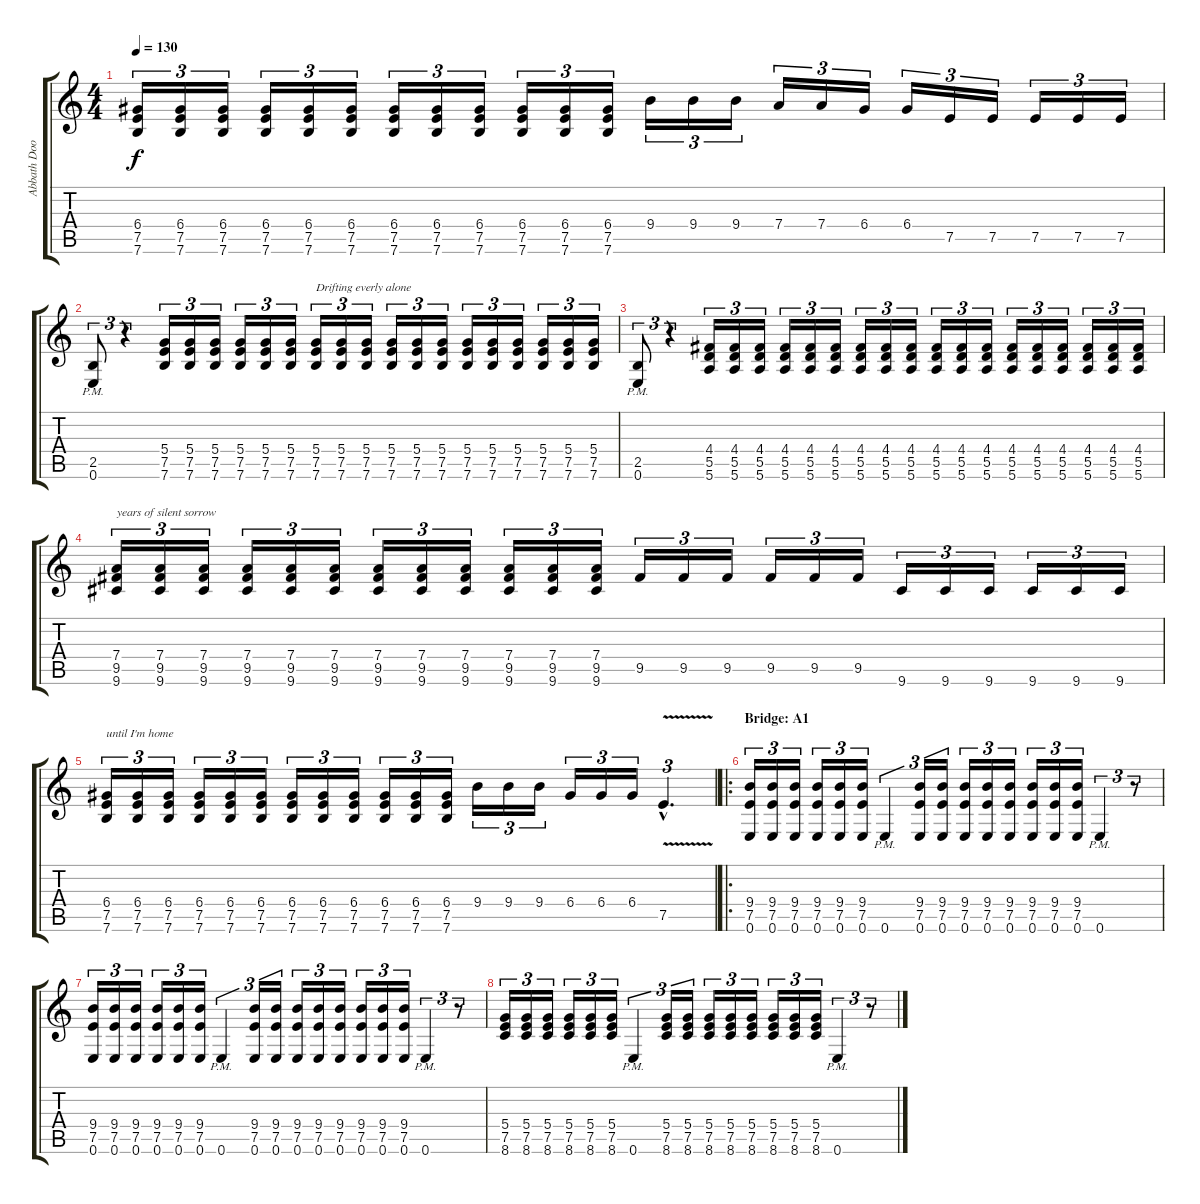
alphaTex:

\track ("Abbath Doom Occulta (Guitar)" "Abbath Doo") {instrument distortionguitar}
\staff {score tabs}
\tuning (E4 B3 G3 D3 A2 E2) {hide}
\ts (4 4)
\tempo 130
\clef g2
\ks c
(6.4 7.5 7.6).16{tu (3 2) dy f} (6.4 7.5 7.6).16{tu (3 2)} (6.4 7.5 7.6).16{tu (3 2)} (6.4 7.5 7.6).16{tu (3 2)} (6.4 7.5 7.6).16{tu (3 2)} (6.4 7.5 7.6).16{tu (3 2)} (6.4 7.5 7.6).16{tu (3 2)} (6.4 7.5 7.6).16{tu (3 2)} (6.4 7.5 7.6).16{tu (3 2)} (6.4 7.5 7.6).16{tu (3 2)} (6.4 7.5 7.6).16{tu (3 2)} (6.4 7.5 7.6).16{tu (3 2)} 9.4.16{tu (3 2)} 9.4.16{tu (3 2)} 9.4.16{tu (3 2)} 7.4.16{tu (3 2)} 7.4.16{tu (3 2)} 6.4.16{tu (3 2)} 6.4.16{tu (3 2)} 7.5.16{tu (3 2)} 7.5.16{tu (3 2)} 7.5.16{tu (3 2)} 7.5.16{tu (3 2)} 7.5.16{tu (3 2)} |
(2.5{pm} 0.6).8{tu (3 2)} r.4{tu (3 2)} (5.4 7.5 7.6).16{tu (3 2)} (5.4 7.5 7.6).16{tu (3 2)} (5.4 7.5 7.6).16{tu (3 2)} (5.4 7.5 7.6).16{tu (3 2)} (5.4 7.5 7.6).16{tu (3 2)} (5.4 7.5 7.6).16{tu (3 2)} (5.4 7.5 7.6).16{tu (3 2) txt "Drifting everly alone"} (5.4 7.5 7.6).16{tu (3 2)} (5.4 7.5 7.6).16{tu (3 2)} (5.4 7.5 7.6).16{tu (3 2)} (5.4 7.5 7.6).16{tu (3 2)} (5.4 7.5 7.6).16{tu (3 2)} (5.4 7.5 7.6).16{tu (3 2)} (5.4 7.5 7.6).16{tu (3 2)} (5.4 7.5 7.6).16{tu (3 2)} (5.4 7.5 7.6).16{tu (3 2)} (5.4 7.5 7.6).16{tu (3 2)} (5.4 7.5 7.6).16{tu (3 2)} |
(2.5{pm} 0.6).8{tu (3 2)} r.4{tu (3 2)} (4.4 5.5 5.6).16{tu (3 2)} (4.4 5.5 5.6).16{tu (3 2)} (4.4 5.5 5.6).16{tu (3 2)} (4.4 5.5 5.6).16{tu (3 2)} (4.4 5.5 5.6).16{tu (3 2)} (4.4 5.5 5.6).16{tu (3 2)} (4.4 5.5 5.6).16{tu (3 2)} (4.4 5.5 5.6).16{tu (3 2)} (4.4 5.5 5.6).16{tu (3 2)} (4.4 5.5 5.6).16{tu (3 2)} (4.4 5.5 5.6).16{tu (3 2)} (4.4 5.5 5.6).16{tu (3 2)} (4.4 5.5 5.6).16{tu (3 2)} (4.4 5.5 5.6).16{tu (3 2)} (4.4 5.5 5.6).16{tu (3 2)} (4.4 5.5 5.6).16{tu (3 2)} (4.4 5.5 5.6).16{tu (3 2)} (4.4 5.5 5.6).16{tu (3 2)} |
(7.4 9.5 9.6).16{tu (3 2) txt "years of silent sorrow "} (7.4 9.5 9.6).16{tu (3 2)} (7.4 9.5 9.6).16{tu (3 2)} (7.4 9.5 9.6).16{tu (3 2)} (7.4 9.5 9.6).16{tu (3 2)} (7.4 9.5 9.6).16{tu (3 2)} (7.4 9.5 9.6).16{tu (3 2)} (7.4 9.5 9.6).16{tu (3 2)} (7.4 9.5 9.6).16{tu (3 2)} (7.4 9.5 9.6).16{tu (3 2)} (7.4 9.5 9.6).16{tu (3 2)} (7.4 9.5 9.6).16{tu (3 2)} 9.5.16{tu (3 2)} 9.5.16{tu (3 2)} 9.5.16{tu (3 2)} 9.5.16{tu (3 2)} 9.5.16{tu (3 2)} 9.5.16{tu (3 2)} 9.6.16{tu (3 2)} 9.6.16{tu (3 2)} 9.6.16{tu (3 2)} 9.6.16{tu (3 2)} 9.6.16{tu (3 2)} 9.6.16{tu (3 2)} |
(6.4 7.5 7.6).16{tu (3 2) txt "until I'm home"} (6.4 7.5 7.6).16{tu (3 2)} (6.4 7.5 7.6).16{tu (3 2)} (6.4 7.5 7.6).16{tu (3 2)} (6.4 7.5 7.6).16{tu (3 2)} (6.4 7.5 7.6).16{tu (3 2)} (6.4 7.5 7.6).16{tu (3 2)} (6.4 7.5 7.6).16{tu (3 2)} (6.4 7.5 7.6).16{tu (3 2)} (6.4 7.5 7.6).16{tu (3 2)} (6.4 7.5 7.6).16{tu (3 2)} (6.4 7.5 7.6).16{tu (3 2)} 9.4.16{tu (3 2)} 9.4.16{tu (3 2)} 9.4.16{tu (3 2)} 6.4.16{tu (3 2)} 6.4.16{tu (3 2)} 6.4.16{tu (3 2)} 7.5{v hac}.4{d tu (3 2)} |
\ro
\section ("" "Bridge: A1")
(9.4 7.5 0.6).16{tu (3 2)} (9.4 7.5 0.6).16{tu (3 2)} (9.4 7.5 0.6).16{tu (3 2)} (9.4 7.5 0.6).16{tu (3 2)} (9.4 7.5 0.6).16{tu (3 2)} (9.4 7.5 0.6).16{tu (3 2)} 0.6{pm}.4{tu (3 2)} (9.4 7.5 0.6).16{tu (3 2)} (9.4 7.5 0.6).16{tu (3 2)} (9.4 7.5 0.6).16{tu (3 2)} (9.4 7.5 0.6).16{tu (3 2)} (9.4 7.5 0.6).16{tu (3 2)} (9.4 7.5 0.6).16{tu (3 2)} (9.4 7.5 0.6).16{tu (3 2)} (9.4 7.5 0.6).16{tu (3 2)} 0.6{pm}.4{tu (3 2)} r.8{tu (3 2)} |
(9.4 7.5 0.6).16{tu (3 2)} (9.4 7.5 0.6).16{tu (3 2)} (9.4 7.5 0.6).16{tu (3 2)} (9.4 7.5 0.6).16{tu (3 2)} (9.4 7.5 0.6).16{tu (3 2)} (9.4 7.5 0.6).16{tu (3 2)} 0.6{pm}.4{tu (3 2)} (9.4 7.5 0.6).16{tu (3 2)} (9.4 7.5 0.6).16{tu (3 2)} (9.4 7.5 0.6).16{tu (3 2)} (9.4 7.5 0.6).16{tu (3 2)} (9.4 7.5 0.6).16{tu (3 2)} (9.4 7.5 0.6).16{tu (3 2)} (9.4 7.5 0.6).16{tu (3 2)} (9.4 7.5 0.6).16{tu (3 2)} 0.6{pm}.4{tu (3 2)} r.8{tu (3 2)} |
(5.4 7.5 8.6).16{tu (3 2)} (5.4 7.5 8.6).16{tu (3 2)} (5.4 7.5 8.6).16{tu (3 2)} (5.4 7.5 8.6).16{tu (3 2)} (5.4 7.5 8.6).16{tu (3 2)} (5.4 7.5 8.6).16{tu (3 2)} 0.6{pm}.4{tu (3 2)} (5.4 7.5 8.6).16{tu (3 2)} (5.4 7.5 8.6).16{tu (3 2)} (5.4 7.5 8.6).16{tu (3 2)} (5.4 7.5 8.6).16{tu (3 2)} (5.4 7.5 8.6).16{tu (3 2)} (5.4 7.5 8.6).16{tu (3 2)} (5.4 7.5 8.6).16{tu (3 2)} (5.4 7.5 8.6).16{tu (3 2)} 0.6{pm}.4{tu (3 2)} r.8{tu (3 2)}
